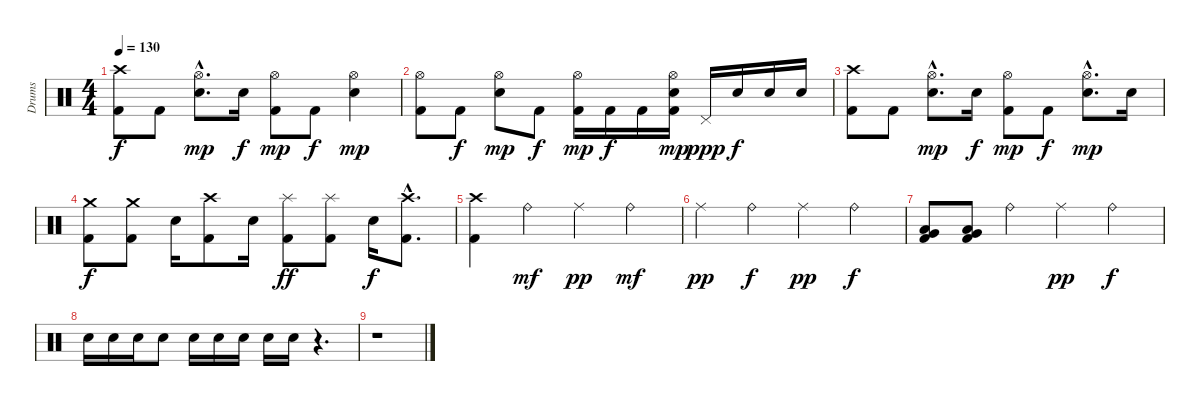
\track ("Drums" "Drums") {instrument percussion}
\staff {score}
\articulation defaults
\ts (4 4)
\tempo 130
\clef neutral
\ks c
("Crash high (hit)" "Kick (hit) 2").8{dy f} "Kick (hit) 2".8 ("Hi-Hat (open)"{hac} "Electric Snare (hit)"{hac}).8{d dy mp} "Electric Snare (hit)".16{dy f} ("Hi-Hat (open)" "Kick (hit) 2").8{dy mp} "Kick (hit) 2".8{dy f} ("Hi-Hat (open)" "Electric Snare (hit)").4{dy mp} |
("Hi-Hat (open)" "Kick (hit) 2").8 "Kick (hit) 2".8{dy f} ("Hi-Hat (open)" "Electric Snare (hit)").8{dy mp} "Kick (hit) 2".8{dy f} ("Hi-Hat (open)" "Kick (hit) 2").16{dy mp} "Kick (hit) 2".16{dy f} "Kick (hit) 2".16 ("Hi-Hat (open)" "Electric Snare (hit)" "Kick (hit) 2").16{dy mp} "Pedal Hi-Hat (hit)".16{dy ppp} "Electric Snare (hit)".16{dy f} "Electric Snare (hit)".16 "Electric Snare (hit)".16 |
("Crash high (hit)" "Kick (hit) 2").8 "Kick (hit) 2".8 ("Hi-Hat (open)"{hac} "Electric Snare (hit)"{hac}).8{d dy mp} "Electric Snare (hit)".16{dy f} ("Hi-Hat (open)" "Kick (hit) 2").8{dy mp} "Kick (hit) 2".8{dy f} ("Hi-Hat (open)"{hac} "Electric Snare (hit)"{hac}).8{d dy mp} "Electric Snare (hit)".16 |
("Crash medium (hit)" "Kick (hit) 2").8{dy f} ("Crash medium (hit)" "Kick (hit) 2").8 "Electric Snare (hit)".16 ("Crash high (hit)" "Kick (hit) 2").8 "Electric Snare (hit)".16 ("Splash (hit)" "Kick (hit) 2").8{dy ff} ("Splash (hit)" "Kick (hit) 2").8 "Electric Snare (hit)".16{dy f} ("Crash high (hit)"{hac} "Kick (hit) 2"{hac}).8{d} |
("Crash high (hit)" "Kick (hit) 2").4 "Ride (bell)".4{dy mf} "Ride (middle)".4{dy pp} "Ride (bell)".4{dy mf} |
"Ride (middle)".4{dy pp} "Ride (bell)".4{dy f} "Ride (middle)".4{dy pp} "Ride (bell)".4{dy f} |
("Very Low Tom (hit)" "Low Floor Tom (hit)" "Kick (hit) 2").8 ("Very Low Tom (hit)" "Low Floor Tom (hit)" "Kick (hit) 2").8 "Ride (bell)".4 "Ride (middle)".4{dy pp} "Ride (bell)".4{dy f} |
"Electric Snare (hit)".16 "Electric Snare (hit)".16 "Electric Snare (hit)".16 "Electric Snare (hit)".8 "Electric Snare (hit)".16 "Electric Snare (hit)".16 "Electric Snare (hit)".16 "Electric Snare (hit)".16 "Electric Snare (hit)".16 r.4{d} |
r.1
